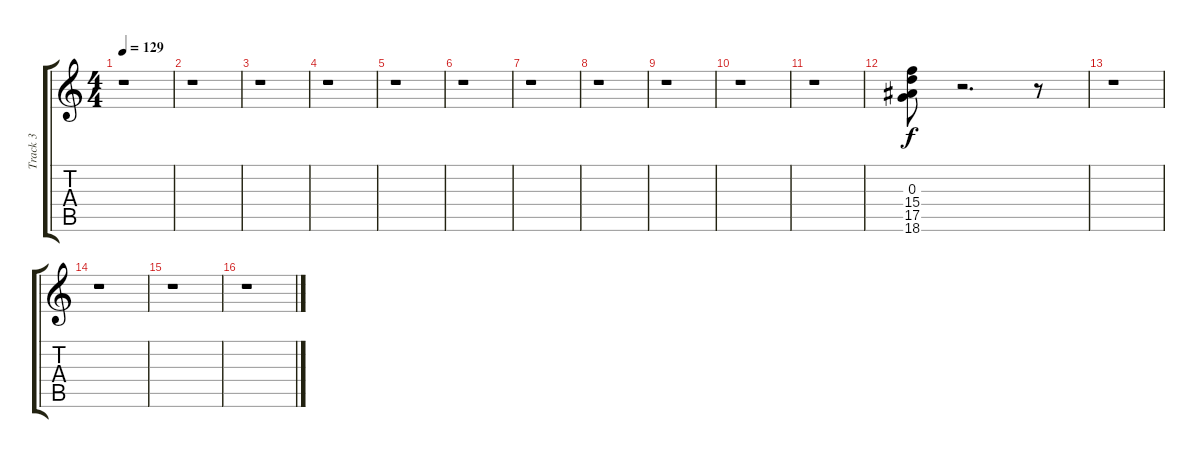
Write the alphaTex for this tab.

\track ("Track 3" "Track 3") {instrument acousticguitarsteel}
\staff {score tabs}
\tuning (E4 B3 G3 D3 A2 E2) {hide}
\ts (4 4)
\tempo 129
\clef g2
\ks c
r.1{dy f} |
r.1 |
r.1 |
r.1 |
r.1 |
r.1 |
r.1 |
r.1 |
r.1 |
r.1 |
r.1 |
(0.3 15.4 17.5 18.6).8 r.2{d} r.8 |
r.1 |
r.1 |
r.1 |
r.1
